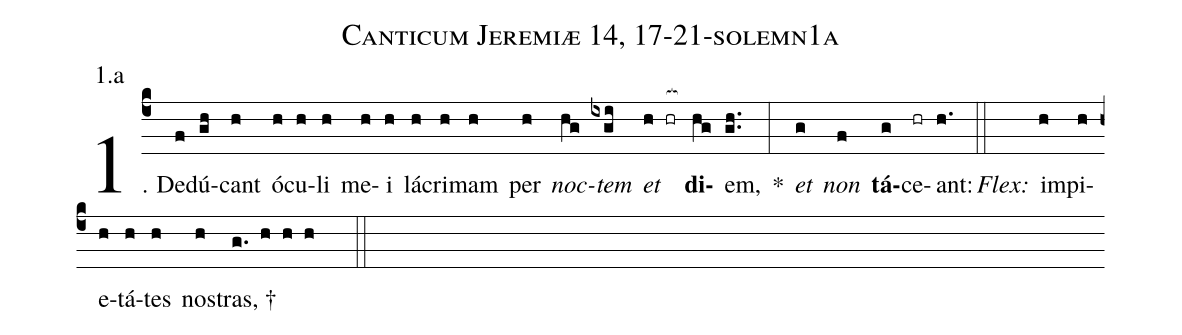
name: Canticum Jeremiæ 14, 17-21-solemn1a;
annotation: 1.a;
%%
(c4)1. De(f)dú(gh)cant(h) ó(h)cu(h)li(h) me(h)i(h) lá(h)cri(h)mam(h) per(h) <i>noc</i>(hg)<i>tem</i>(ixgi) <i>et</i>(h hr[ocb:1{]) <b>di</b>(hg[ocb:0}])em,(gh..) *(:) <i>et</i>(g) <i>non</i>(f) <b>tá</b>(g)ce(hr)ant:(h.) (::)
<i>Flex:</i>()  im(h)pi(h)e(h)tá(h)tes(h) nos(h)tras, †(g. h h h  ::)
